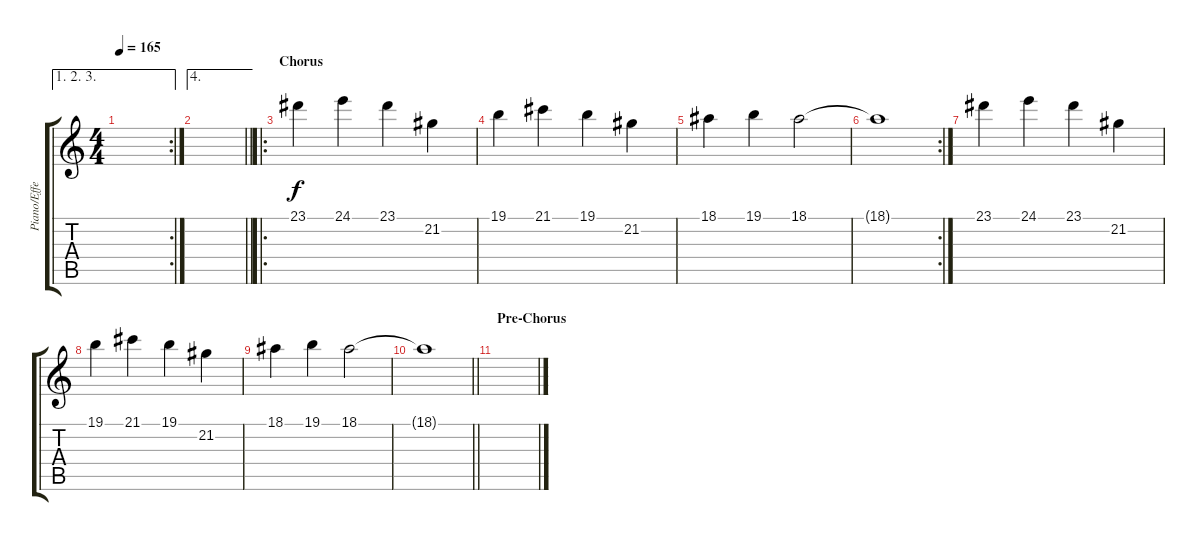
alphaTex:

\track ("Piano/Effects" "Piano/Effe") {instrument acousticgrandpiano}
\staff {score tabs}
\tuning (E4 B3 G3 D3 A2 E2) {hide}
\ae (1 2 3)
\rc 2
\ts (4 4)
\tempo 165
\clef g2
\ks c
|
\ae 4
\barLineRight lightlight
|
\ro
\section ("" "Chorus")
23.1.4{volume 16 instrument synthstrings2} 24.1.4 23.1.4 21.2.4 |
19.1.4 21.1.4 19.1.4 21.2.4 |
18.1.4 19.1.4 18.1.2 |
\rc 2
18.1{t}.1 |
23.1.4{volume 16 instrument synthstrings2} 24.1.4 23.1.4 21.2.4 |
19.1.4 21.1.4 19.1.4 21.2.4 |
18.1.4 19.1.4 18.1.2 |
\barLineRight lightlight
18.1{t}.1 |
\section ("" "Pre-Chorus")
